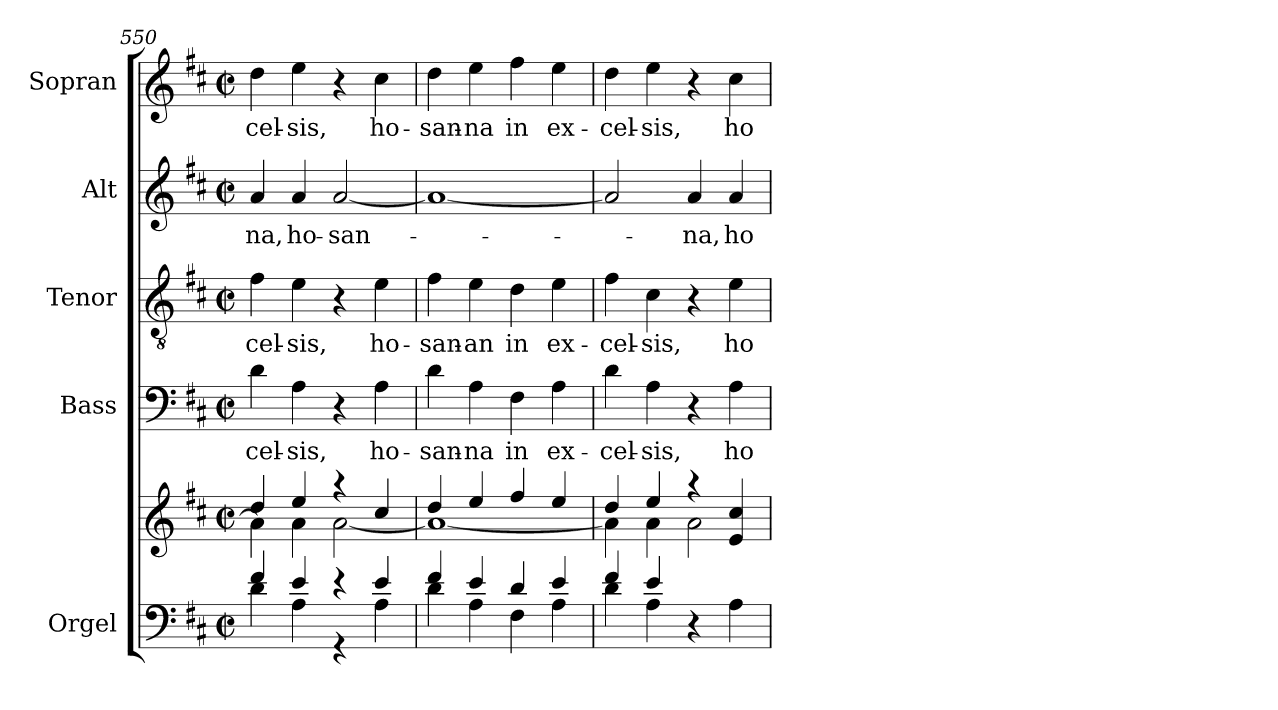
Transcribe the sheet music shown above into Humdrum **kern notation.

**kern	**kern	**kern	**text	**kern	**text	**kern	**text	**kern	**text
*part5	*part5	*part4	*part4	*part3	*part3	*part2	*part2	*part1	*part1
*staff6	*staff5	*staff4	*staff4	*staff3	*staff3	*staff2	*staff2	*staff1	*staff1
*I"Orgel	*	*I"Bass	*	*I"Tenor	*	*I"Alt	*	*I"Sopran	*
*I'Org.	*	*I'B	*	*I'T	*	*I'A	*	*I'S	*
*clefF4	*clefG2	*clefF4	*	*clefGv2	*	*clefG2	*	*clefG2	*
*k[f#c#]	*k[f#c#]	*k[f#c#]	*	*k[f#c#]	*	*k[f#c#]	*	*k[f#c#]	*
*D:	*D:	*D:	*	*D:	*	*D:	*	*D:	*
*M2/2	*M2/2	*M2/2	*	*M2/2	*	*M2/2	*	*M2/2	*
*met(c|)	*met(c|)	*met(c|)	*	*met(c|)	*	*met(c|)	*	*met(c|)	*
=550	=550	=550	=550	=550	=550	=550	=550	=550	=550
*^	*^	*	*	*	*	*	*	*	*
!	!	!	!	!	!LO:LY:b	!	!LO:LY:b	!	!LO:LY:b	!	!LO:LY:b
4f#/	4d\	4dd/	4a\]	4d\	-cel-	4f#\	-cel-	4a/	-na,	4dd\	-cel-
!	!	!	!	!	!LO:LY:b	!	!LO:LY:b	!	!LO:LY:b	!	!LO:LY:b
4e/	4A\	4ee/	4a\	4A\	-sis,	4e\	-sis,	4a/	ho-	4ee\	-sis,
!	!	!	!	!	!	!	!	!	!LO:LY:b	!	!
4r	4r	4raa	[<2a\	4r	.	4r	.	[2a/	-san-	4r	.
!	!	!	!	!	!LO:LY:b	!	!LO:LY:b	!	!	!	!LO:LY:b
4e/	4A\	4cc#/	.	4A\	ho-	4e\	ho-	.	.	4cc#\	ho-
=551	=551	=551	=551	=551	=551	=551	=551	=551	=551	=551	=551
!	!	!	!	!	!LO:LY:b	!	!LO:LY:b	!	!	!	!LO:LY:b
4f#/	4d\	4dd/	1a_	4d\	-san-	4f#\	-san-	1a_	.	4dd\	-san-
!	!	!	!	!	!LO:LY:b	!	!LO:LY:b	!	!	!	!LO:LY:b
4e/	4A\	4ee/	.	4A\	-na	4e\	-an	.	.	4ee\	-na
!	!	!	!	!	!LO:LY:b	!	!LO:LY:b	!	!	!	!LO:LY:b
4d/	4F#\	4ff#/	.	4F#\	in	4d\	in	.	.	4ff#\	in
!	!	!	!	!	!LO:LY:b	!	!LO:LY:b	!	!	!	!LO:LY:b
4e/	4A\	4ee/	.	4A\	ex-	4e\	ex-	.	.	4ee\	ex-
!!LO:PB:g=z
=552	=552	=552	=552	=552	=552	=552	=552	=552	=552	=552	=552
!	!	!	!	!	!LO:LY:b	!	!LO:LY:b	!	!	!	!LO:LY:b
4f#/	4d\	4dd/	4a\]	4d\	-cel-	4f#\	-cel-	2a/]	.	4dd\	-cel-
!	!	!	!	!	!LO:LY:b	!	!LO:LY:b	!	!	!	!LO:LY:b
4e/	4A\	4ee/	4a\	4A\	-sis,	4c#\	-sis,	.	.	4ee\	-sis,
!	!	!	!	!	!	!	!	!	!LO:LY:b	!	!
2ryy	4r	4raa	2a\	4r	.	4r	.	4a/	-na,	4r	.
!	!	!	!	!	!LO:LY:b	!	!LO:LY:b	!	!LO:LY:b	!	!LO:LY:b
.	4A\	4e/ 4cc#/	.	4A\	ho-	4e\	ho-	4a/	ho-	4cc#\	ho-
*v	*v	*	*	*	*	*	*	*	*	*	*
*	*v	*v	*	*	*	*	*	*	*	*
=	=	=	=	=	=	=	=	=	=
*-	*-	*-	*-	*-	*-	*-	*-	*-	*-
